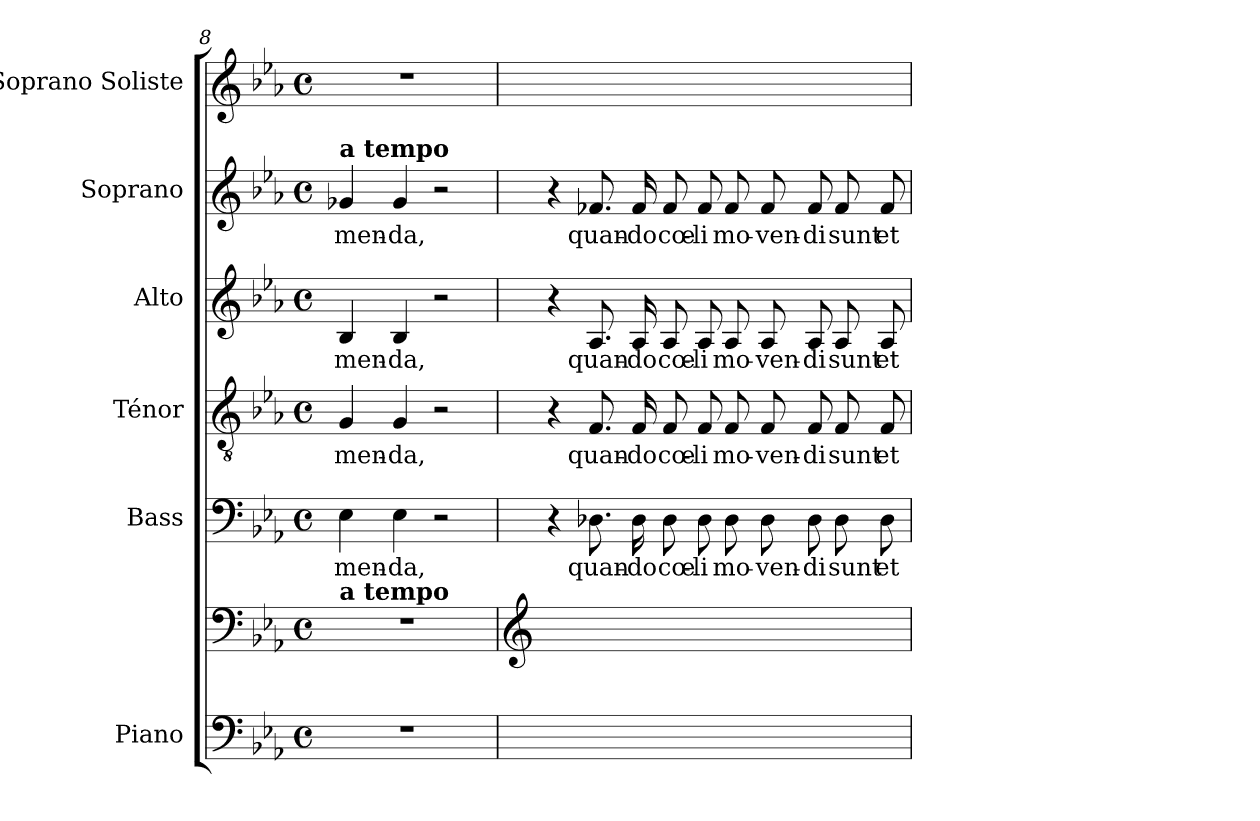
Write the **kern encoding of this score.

**kern	**kern	**kern	**text	**kern	**text	**kern	**text	**kern	**text	**dynam	**kern
*part6	*part6	*part5	*part5	*part4	*part4	*part3	*part3	*part2	*part2	*part2	*part1
*staff7	*staff6	*staff5	*staff5	*staff4	*staff4	*staff3	*staff3	*staff2	*staff2	*staff2	*staff1
*I"Piano	*	*I"Bass	*	*I"Ténor	*	*I"Alto	*	*I"Soprano	*	*	*I"Soprano Soliste
*I'Pno.	*	*I'B.	*	*I'T.	*	*I'A.	*	*I'S.	*	*	*
*clefF4	*clefF4	*clefF4	*	*clefGv2	*	*clefG2	*	*clefG2	*	*	*clefG2
*	*	*	*	*	*	*	*	*ITrd2c3	*	*	*
*k[b-e-a-]	*k[b-e-a-]	*k[b-e-a-]	*	*k[b-e-a-]	*	*k[b-e-a-]	*	*k[]	*	*	*k[b-e-a-]
*M4/4	*M4/4	*M4/4	*	*M4/4	*	*M4/4	*	*M4/4	*	*	*M4/4
*met(c)	*met(c)	*met(c)	*	*met(c)	*	*met(c)	*	*met(c)	*	*	*met(c)
=8	=8	=8	=8	=8	=8	=8	=8	=8	=8	=8	=8
!	!	!	!	!	!	!	!	!LO:TX:a:B:t=a tempo	!	!	!
!	!LO:TX:a:B:t=a tempo	!	!	!	!	!	!	!	!	!	!
1r	1r	4E-\	-men-	4G/	-men-	4B-/	-men-	4e-Xi/	-men-	.	1r
.	.	4E-\	-da,	4G/	-da,	4B-/	-da,	4e-i/	-da,	.	.
.	.	2r	.	2r	.	2r	.	2r	.	.	.
!!LO:LB:g=z
=9	=9	=9	=9	=9	=9	=9	=9	=9	=9	=9	=9
*	*clefG2	*	*	*	*	*	*	*	*	*	*
*	*	*	*	*	*	*	*	*	*	*	*MM50
1ryy	1ryy	4r	.	4r	.	4r	.	4r	.	.	1ryy
!	!	!	!	!	!	!	!	!	!	!LO:DY:a	!
.	.	8.D-X\	quan-	8.F/	quan-	8.A-/	quan-	8.d-Xi/	quan-	other-dynamics	.
.	.	16D-\	-do	16F/	-do	16A-/	-do	16d-i/	-do	.	.
.	.	8D-\	cœ-	8F/	cœ-	8A-/	cœ-	8d-i/	cœ-	.	.
.	.	8D-\	-li	8F/	-li	8A-/	-li	8d-i/	-li	.	.
.	.	8D-\	mo-	8F/	mo-	8A-/	mo-	8d-i/	mo-	.	.
.	.	8D-\	-ven-	8F/	-ven-	8A-/	-ven-	8d-i/	-ven-	.	.
4ryy	4ryy	8D-\	-di	8F/	-di	8A-/	-di	8d-i/	-di	.	4ryy
.	.	8D-\	sunt	8F/	sunt	8A-/	sunt	8d-i/	sunt	.	.
8ryy	8ryy	8D-\	et	8F/	et	8A-/	et	8d-i/	et	.	8ryy
=	=	=	=	=	=	=	=	=	=	=	=
*-	*-	*-	*-	*-	*-	*-	*-	*-	*-	*-	*-
